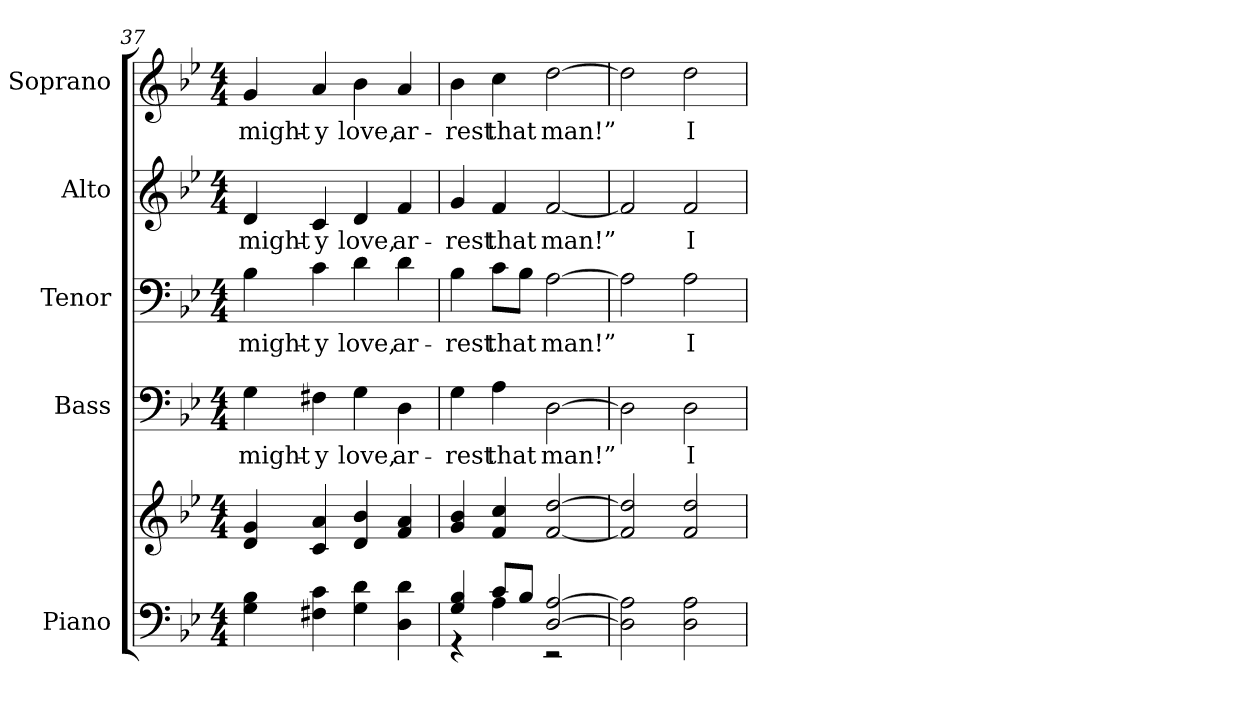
**kern	**kern	**kern	**text	**kern	**text	**kern	**text	**kern	**text
*part5	*part5	*part4	*part4	*part3	*part3	*part2	*part2	*part1	*part1
*staff6	*staff5	*staff4	*staff4	*staff3	*staff3	*staff2	*staff2	*staff1	*staff1
*I"Piano	*	*I"Bass	*	*I"Tenor	*	*I"Alto	*	*I"Soprano	*
*I'Pno.	*	*I'B.	*	*I'T.	*	*I'A.	*	*I'S.	*
*clefF4	*clefG2	*clefF4	*	*clefF4	*	*clefG2	*	*clefG2	*
*k[b-e-]	*k[b-e-]	*k[b-e-]	*	*k[b-e-]	*	*k[b-e-]	*	*k[b-e-]	*
*B-:	*B-:	*B-:	*	*B-:	*	*B-:	*	*B-:	*
*M4/4	*M4/4	*M4/4	*	*M4/4	*	*M4/4	*	*M4/4	*
=37	=37	=37	=37	=37	=37	=37	=37	=37	=37
!	!	!	!LO:LY:b:color=#000000	!	!	!	!	!	!
!	!	!	!	!	!LO:LY:b:color=#000000	!	!	!	!
!	!	!	!	!	!	!	!LO:LY:b:color=#000000	!	!
!	!	!	!	!	!	!	!	!	!LO:LY:b:color=#000000
4Gi\ 4B-i	4di/ 4gi	4Gi\	-might-	4B-i\	-might-	4di/	-might-	4gi/	-might-
!	!	!	!LO:LY:b:color=#000000	!	!	!	!	!	!
!	!	!	!	!	!LO:LY:b:color=#000000	!	!	!	!
!	!	!	!	!	!	!	!LO:LY:b:color=#000000	!	!
!	!	!	!	!	!	!	!	!	!LO:LY:b:color=#000000
4F#Xi\ 4ci	4ci/ 4ai	4F#Xi\	-y	4ci\	-y	4ci/	-y	4ai/	-y
!	!	!	!LO:LY:b:color=#000000	!	!	!	!	!	!
!	!	!	!	!	!LO:LY:b:color=#000000	!	!	!	!
!	!	!	!	!	!	!	!LO:LY:b:color=#000000	!	!
!	!	!	!	!	!	!	!	!	!LO:LY:b:color=#000000
4Gi\ 4di	4di/ 4b-i	4Gi\	love,	4di\	love,	4di/	love,	4b-i\	love,
!	!	!	!LO:LY:b:color=#000000	!	!	!	!	!	!
!	!	!	!	!	!LO:LY:b:color=#000000	!	!	!	!
!	!	!	!	!	!	!	!LO:LY:b:color=#000000	!	!
!	!	!	!	!	!	!	!	!	!LO:LY:b:color=#000000
4Di\ 4di	4fi/ 4ai	4Di\	ar-	4di\	ar-	4fi/	ar-	4ai/	ar-
!!LO:PB:g=z
=38	=38	=38	=38	=38	=38	=38	=38	=38	=38
*^	*	*	*	*	*	*	*	*	*
!	!	!	!	!LO:LY:b:color=#000000	!	!	!	!	!	!
!	!	!	!	!	!	!LO:LY:b:color=#000000	!	!	!	!
!	!	!	!	!	!	!	!	!LO:LY:b:color=#000000	!	!
!	!	!	!	!	!	!	!	!	!	!LO:LY:b:color=#000000
4Gi/ 4B-i	4r	4gi/ 4b-i	4Gi\	-rest	4B-i\	-rest	4gi/	-rest	4b-i\	-rest
!	!	!	!	!LO:LY:b:color=#000000	!	!	!	!	!	!
!	!	!	!	!	!	!LO:LY:b:color=#000000	!	!	!	!
!	!	!	!	!	!	!	!	!LO:LY:b:color=#000000	!	!
!	!	!	!	!	!	!	!	!	!	!LO:LY:b:color=#000000
8ci/L	4Ai\	4fi/ 4cci	4Ai\	that	8ci\L	that	4fi/	that	4cci\	that
8B-i/J	.	.	.	.	8B-i\J	.	.	.	.	.
!	!	!	!	!LO:LY:b:color=#000000	!	!	!	!	!	!
!	!	!	!	!	!	!LO:LY:b:color=#000000	!	!	!	!
!	!	!	!	!	!	!	!	!LO:LY:b:color=#000000	!	!
!	!	!	!	!	!	!	!	!	!	!LO:LY:b:color=#000000
[>2Di/ [>2Ai	2r	[<2fi/ [>2ddi	[>2Di\	man!”	[>2Ai\	man!”	[<2fi/	man!”	[>2ddi\	man!”
*v	*v	*	*	*	*	*	*	*	*	*
=39	=39	=39	=39	=39	=39	=39	=39	=39	=39
2Di\] 2Ai]	2fi/] 2ddi]	2Di\]	.	2Ai\]	.	2fi/]	.	2ddi\]	.
!	!	!	!LO:LY:b:color=#000000	!	!	!	!	!	!
!	!	!	!	!	!LO:LY:b:color=#000000	!	!	!	!
!	!	!	!	!	!	!	!LO:LY:b:color=#000000	!	!
!	!	!	!	!	!	!	!	!	!LO:LY:b:color=#000000
2Di\ 2Ai	2fi/ 2ddi	2Di\	I	2Ai\	I	2fi/	I	2ddi\	I
=	=	=	=	=	=	=	=	=	=
*-	*-	*-	*-	*-	*-	*-	*-	*-	*-
